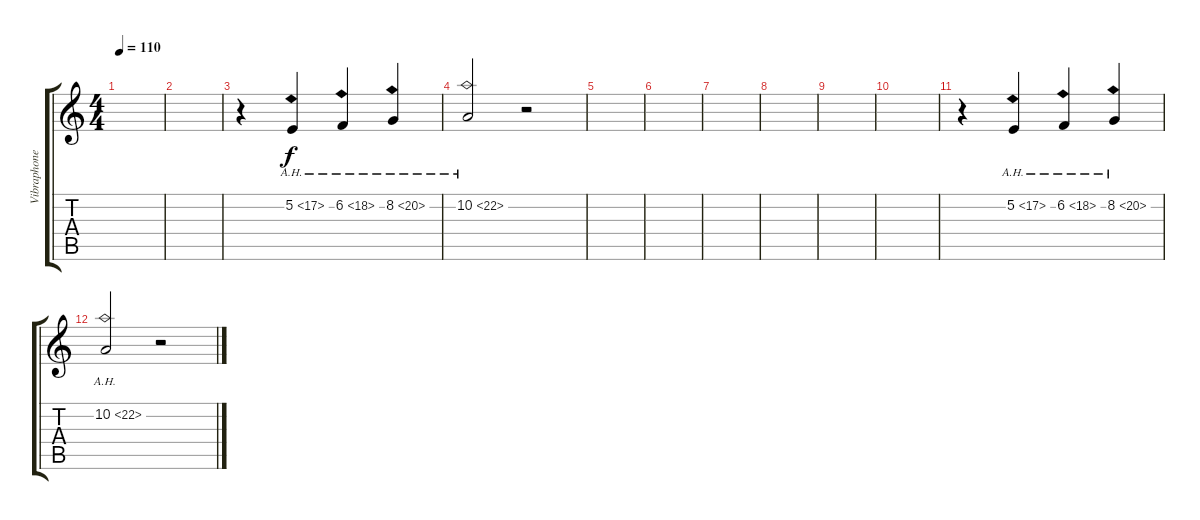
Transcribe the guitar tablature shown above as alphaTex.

\track ("Vibraphone" "Vibraphone") {instrument vibraphone}
\staff {score tabs}
\tuning (E4 B3 G3 D3 A2 E2) {hide}
\ts (4 4)
\tempo 110
\clef g2
\ks c
|
|
r.4 5.2{ah 12}.4 6.2{ah 12}.4 8.2{ah 12}.4 |
10.2{ah 12}.2 r.2 |
|
|
|
|
|
|
r.4 5.2{ah 12}.4 6.2{ah 12}.4 8.2{ah 12}.4 |
10.2{ah 12}.2 r.2
